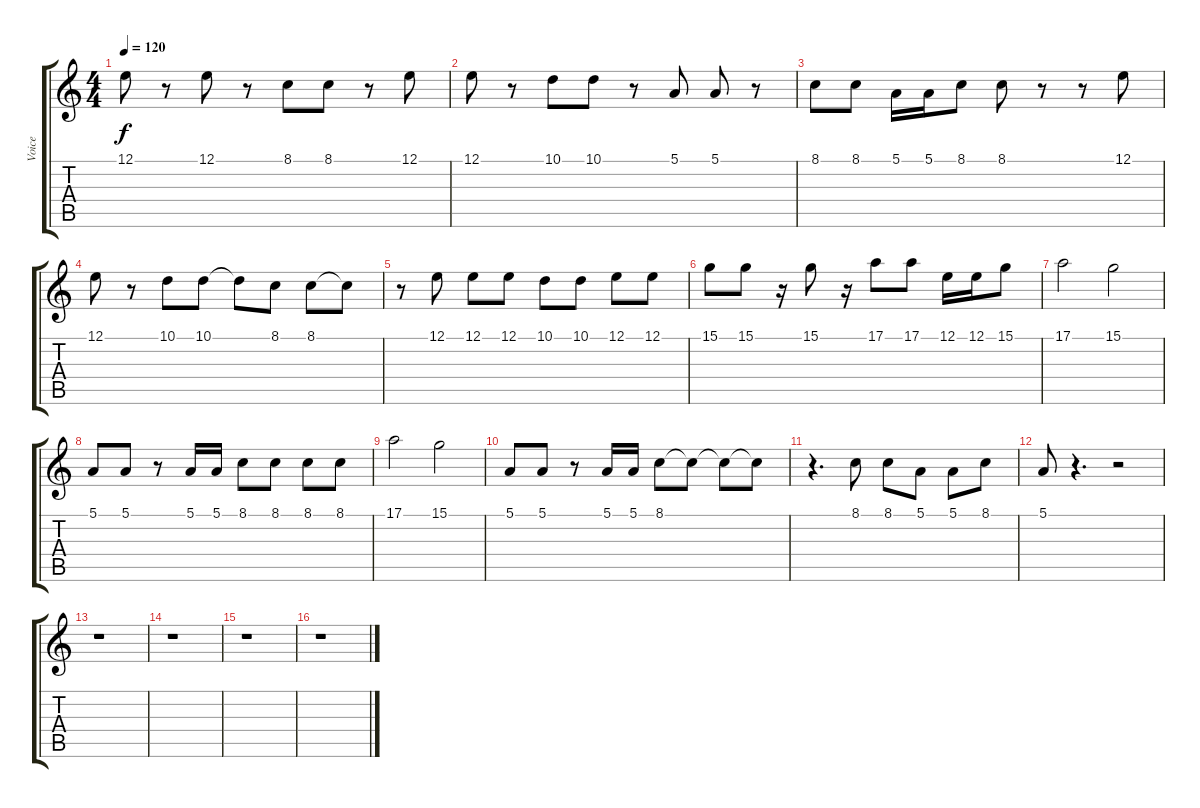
\track ("Voice" "Voice") {instrument altosax}
\staff {score tabs}
\tuning (E4 B3 G3 D3 A2 E2) {hide}
\ts (4 4)
\tempo 120
\clef g2
\ks c
12.1.8{dy f} r.8 12.1.8 r.8 8.1.8 8.1.8 r.8 12.1.8 |
12.1.8 r.8 10.1.8 10.1.8 r.8 5.1.8 5.1.8 r.8 |
8.1.8 8.1.8 5.1.16 5.1.16 8.1.8 8.1.8 r.8 r.8 12.1.8 |
12.1.8 r.8 10.1.8 10.1.8 10.1{t}.8 8.1.8 8.1.8 8.1{t}.8 |
r.8 12.1.8 12.1.8 12.1.8 10.1.8 10.1.8 12.1.8 12.1.8 |
15.1.8 15.1.8 r.16 15.1.8 r.16 17.1.8 17.1.8 12.1.16 12.1.16 15.1.8 |
17.1.2 15.1.2 |
5.1.8 5.1.8 r.8 5.1.16 5.1.16 8.1.8 8.1.8 8.1.8 8.1.8 |
17.1.2 15.1.2 |
5.1.8 5.1.8 r.8 5.1.16 5.1.16 8.1.8 8.1{t}.8 8.1{t}.8 8.1{t}.8 |
r.4{d} 8.1.8 8.1.8 5.1.8 5.1.8 8.1.8 |
5.1.8 r.4{d} r.2 |
r.1 |
r.1 |
r.1 |
r.1
